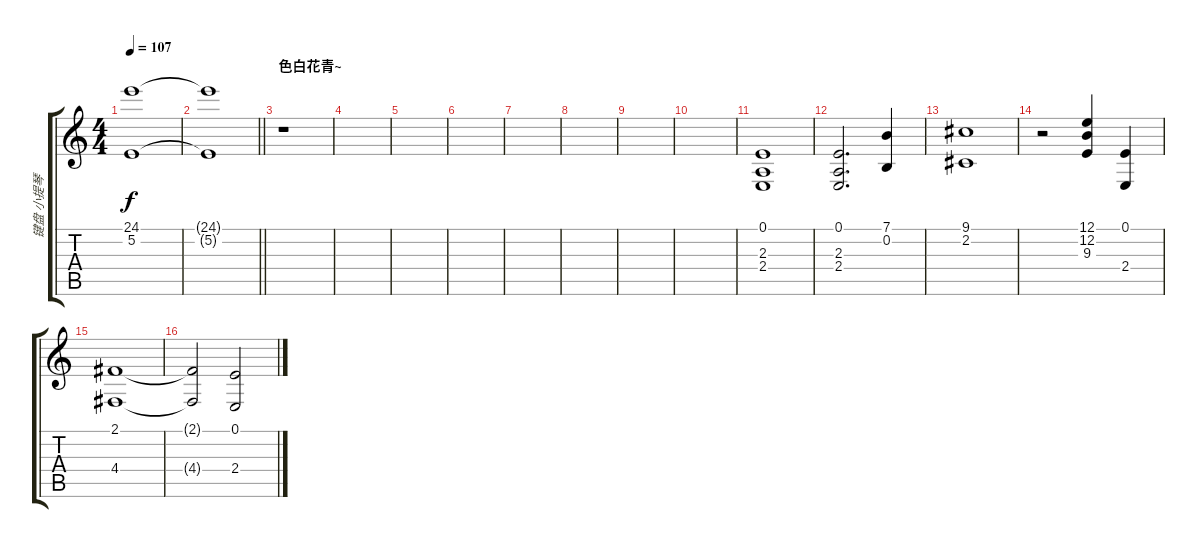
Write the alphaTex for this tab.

\track ("键盘 小提琴" "键盘 小提琴") {instrument stringensemble1}
\staff {score tabs}
\tuning (E4 B3 G3 D3 A2 E2) {hide}
\ts (4 4)
\tempo 107
\clef g2
\ks c
(24.1 5.2).1{dy f} |
\barLineRight lightlight
(24.1{t} 5.2{t}).1 |
\section ("" "色白花青~")
r.1 |
|
|
|
|
|
|
|
(0.1 2.3 2.4).1 |
(0.1 2.3 2.4).2{d} (7.1 0.2).4 |
(9.1 2.2).1 |
r.2 (12.1 12.2 9.3).4 (0.1 2.4).4 |
(2.1 4.4).1 |
(2.1{t} 4.4{t}).2 (0.1 2.4).2
